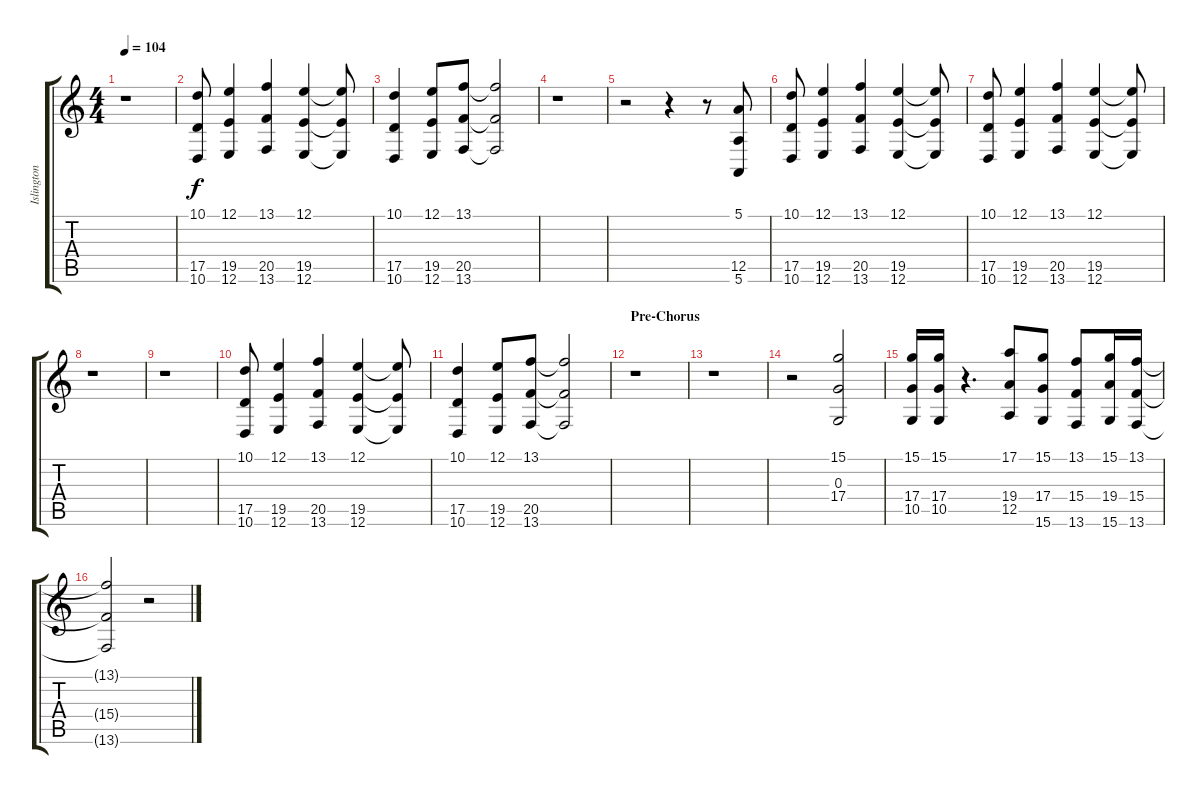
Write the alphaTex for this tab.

\track ("Islington Green School Students | Schoo" "Islington ") {instrument choiraahs}
\staff {score tabs}
\tuning (E4 B3 G3 D3 A2 E2) {hide}
\ts (4 4)
\tempo 104
\clef g2
\ks c
r.1{dy f} |
(10.1 17.5 10.6).8 (12.1 19.5 12.6).4 (13.1 20.5 13.6).4 (12.1 19.5 12.6).4 (12.1{t} 19.5{t} 12.6{t}).8 |
(10.1 17.5 10.6).4 (12.1 19.5 12.6).8 (13.1 20.5 13.6).8 (13.1{t} 20.5{t} 13.6{t}).2 |
r.1 |
r.2 r.4 r.8 (5.1 12.5 5.6).8 |
(10.1 17.5 10.6).8 (12.1 19.5 12.6).4 (13.1 20.5 13.6).4 (12.1 19.5 12.6).4 (12.1{t} 19.5{t} 12.6{t}).8 |
(10.1 17.5 10.6).8 (12.1 19.5 12.6).4 (13.1 20.5 13.6).4 (12.1 19.5 12.6).4 (12.1{t} 19.5{t} 12.6{t}).8 |
r.1 |
r.1 |
(10.1 17.5 10.6).8 (12.1 19.5 12.6).4 (13.1 20.5 13.6).4 (12.1 19.5 12.6).4 (12.1{t} 19.5{t} 12.6{t}).8 |
(10.1 17.5 10.6).4 (12.1 19.5 12.6).8 (13.1 20.5 13.6).8 (13.1{t} 20.5{t} 13.6{t}).2 |
\section ("" "Pre-Chorus")
r.1 |
r.1 |
r.2 (15.1 0.3 17.4).2 |
(15.1 17.4 10.5).16 (15.1 17.4 10.5).16 r.4{d} (17.1 19.4 12.5).8 (15.1 17.4 15.6).8 (13.1 15.4 13.6).8 (15.1 19.4 15.6).16 (13.1 15.4 13.6).16 |
(13.1{t} 15.4{t} 13.6{t}).2 r.2
